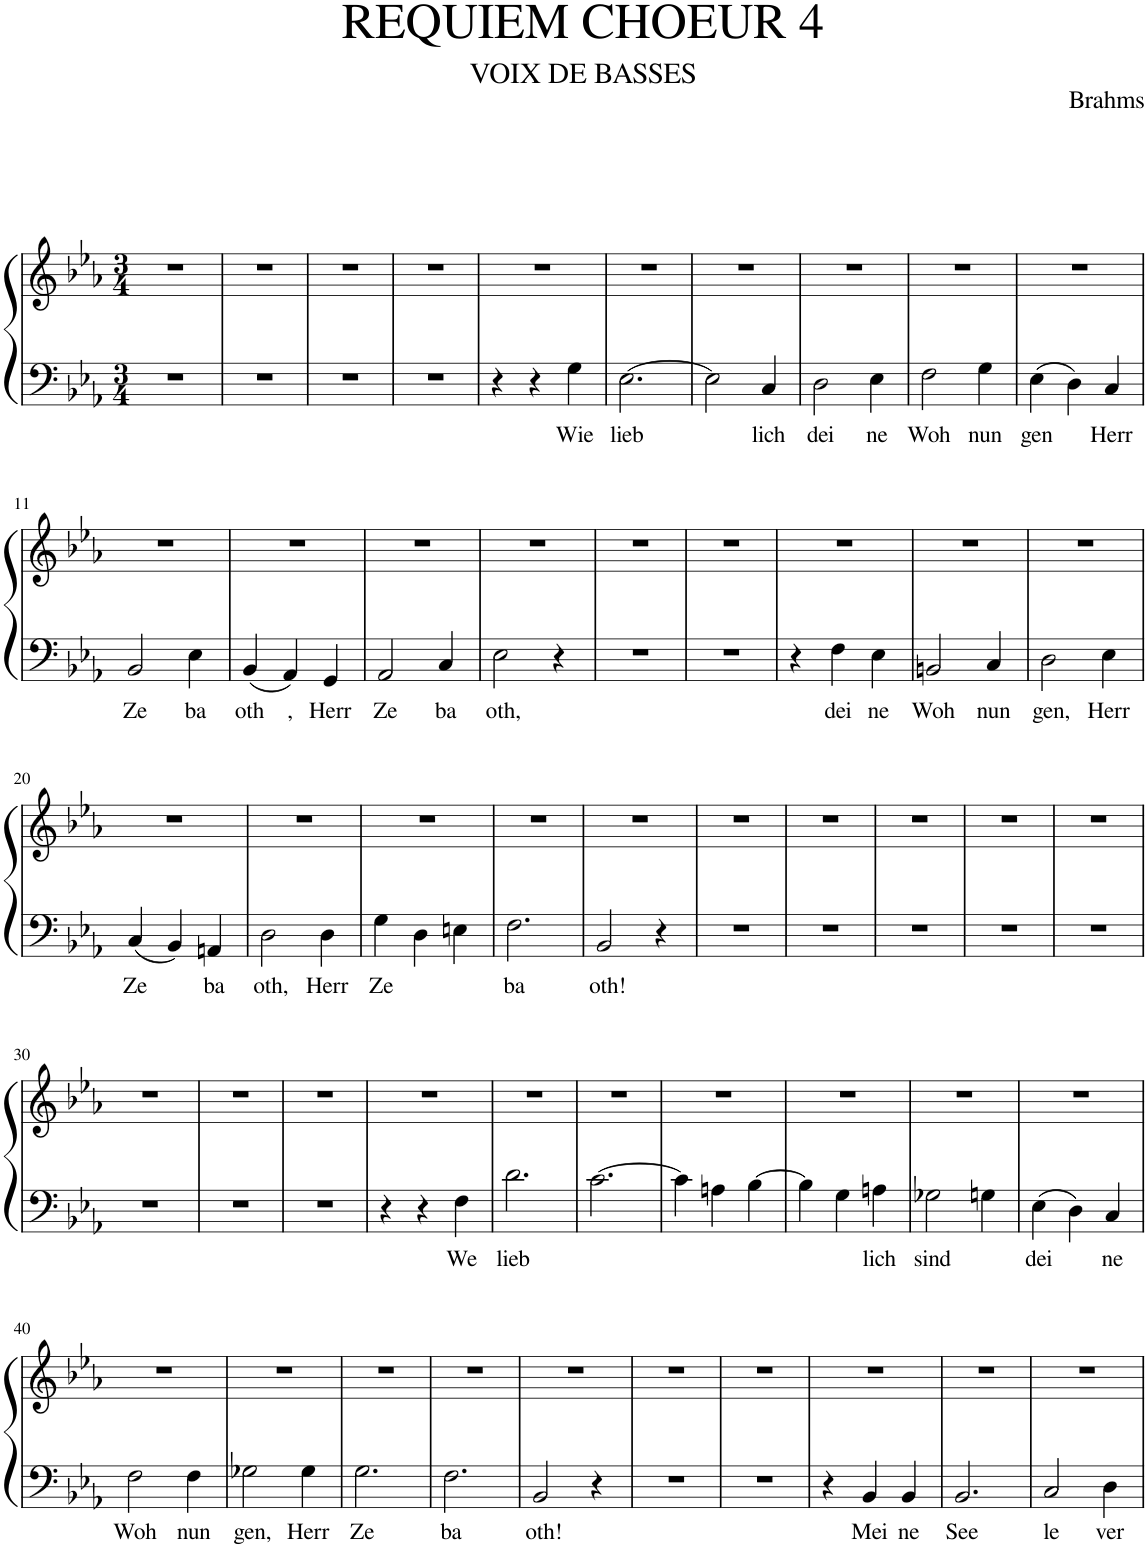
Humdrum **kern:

**kern	**text	**kern
*part1	*part1	*part1
*staff2	*staff2	*staff1
*I"Piano	*	*
*I'Pno.	*	*
*clefF4	*	*clefG2
*k[b-e-a-]	*	*k[b-e-a-]
*M3/4	*	*M3/4
=1	=1	=1
2.r	.	2.r
=2	=2	=2
2.r	.	2.r
=3	=3	=3
2.r	.	2.r
=4	=4	=4
2.r	.	2.r
=5	=5	=5
4r	.	2.r
4r	.	.
!	!LO:LY:b	!
4G\	Wie	.
=6	=6	=6
!	!LO:LY:b	!
[2.E-\	lieb	2.r
=7	=7	=7
2E-\]	.	2.r
!	!LO:LY:b	!
4C/	lich	.
=8	=8	=8
!	!LO:LY:b	!
2D\	dei	2.r
!	!LO:LY:b	!
4E-\	ne	.
=9	=9	=9
!	!LO:LY:b	!
2F\	Woh	2.r
!	!LO:LY:b	!
4G\	nun	.
=10	=10	=10
!	!LO:LY:b	!
4E-\	gen	2.r
4D\	.	.
!	!LO:LY:b	!
4C/	Herr	.
!!LO:LB:g=z
=11	=11	=11
!	!LO:LY:b	!
2BB-/	Ze	2.r
!	!LO:LY:b	!
4E-\	ba	.
=12	=12	=12
!	!LO:LY:b	!
4BB-/	oth	2.r
!	!LO:LY:b	!
4AA-/	,	.
!	!LO:LY:b	!
4GG/	Herr	.
=13	=13	=13
!	!LO:LY:b	!
2AA-/	Ze	2.r
!	!LO:LY:b	!
4C/	ba	.
=14	=14	=14
!	!LO:LY:b	!
2E-\	oth,	2.r
4r	.	.
=15	=15	=15
2.r	.	2.r
=16	=16	=16
2.r	.	2.r
=17	=17	=17
4r	.	2.r
!	!LO:LY:b	!
4F\	dei	.
!	!LO:LY:b	!
4E-\	ne	.
=18	=18	=18
!	!LO:LY:b	!
2BBn/	Woh	2.r
!	!LO:LY:b	!
4C/	nun	.
=19	=19	=19
!	!LO:LY:b	!
2D\	gen,	2.r
!	!LO:LY:b	!
4E-\	Herr	.
!!LO:LB:g=z
=20	=20	=20
!	!LO:LY:b	!
4C/	Ze	2.r
4BB-/	.	.
!	!LO:LY:b	!
4AAn/	ba	.
=21	=21	=21
!	!LO:LY:b	!
2D\	oth,	2.r
!	!LO:LY:b	!
4D\	Herr	.
=22	=22	=22
!	!LO:LY:b	!
4G\	Ze	2.r
4D\	.	.
4En\	.	.
=23	=23	=23
!	!LO:LY:b	!
2.F\	ba	2.r
=24	=24	=24
!	!LO:LY:b	!
2BB-/	oth!	2.r
4r	.	.
=25	=25	=25
2.r	.	2.r
=26	=26	=26
2.r	.	2.r
=27	=27	=27
2.r	.	2.r
=28	=28	=28
2.r	.	2.r
=29	=29	=29
2.r	.	2.r
!!LO:LB:g=z
=30	=30	=30
2.r	.	2.r
=31	=31	=31
2.r	.	2.r
=32	=32	=32
2.r	.	2.r
=33	=33	=33
4r	.	2.r
4r	.	.
!	!LO:LY:b	!
4F\	We	.
=34	=34	=34
!	!LO:LY:b	!
2.d\	lieb	2.r
=35	=35	=35
[2.c\	.	2.r
=36	=36	=36
4c\]	.	2.r
4An\	.	.
[4B-\	.	.
=37	=37	=37
4B-\]	.	2.r
4G\	.	.
!	!LO:LY:b	!
4An\	lich	.
=38	=38	=38
!	!LO:LY:b	!
2G-X\	sind	2.r
4Gn\	.	.
=39	=39	=39
!	!LO:LY:b	!
4E-\	dei	2.r
4D\	.	.
!	!LO:LY:b	!
4C/	ne	.
!!LO:LB:g=z
=40	=40	=40
!	!LO:LY:b	!
2F\	Woh	2.r
!	!LO:LY:b	!
4F\	nun	.
=41	=41	=41
!	!LO:LY:b	!
2G-X\	gen,	2.r
!	!LO:LY:b	!
4G-\	Herr	.
=42	=42	=42
!	!LO:LY:b	!
2.G\	Ze	2.r
=43	=43	=43
!	!LO:LY:b	!
2.F\	ba	2.r
=44	=44	=44
!	!LO:LY:b	!
2BB-/	oth!	2.r
4r	.	.
=45	=45	=45
2.r	.	2.r
=46	=46	=46
2.r	.	2.r
=47	=47	=47
4r	.	2.r
!	!LO:LY:b	!
4BB-/	Mei	.
!	!LO:LY:b	!
4BB-/	ne	.
=48	=48	=48
!	!LO:LY:b	!
2.BB-/	See	2.r
=49	=49	=49
!	!LO:LY:b	!
2C/	le	2.r
!	!LO:LY:b	!
4D\	ver	.
=	=	=
*-	*-	*-
